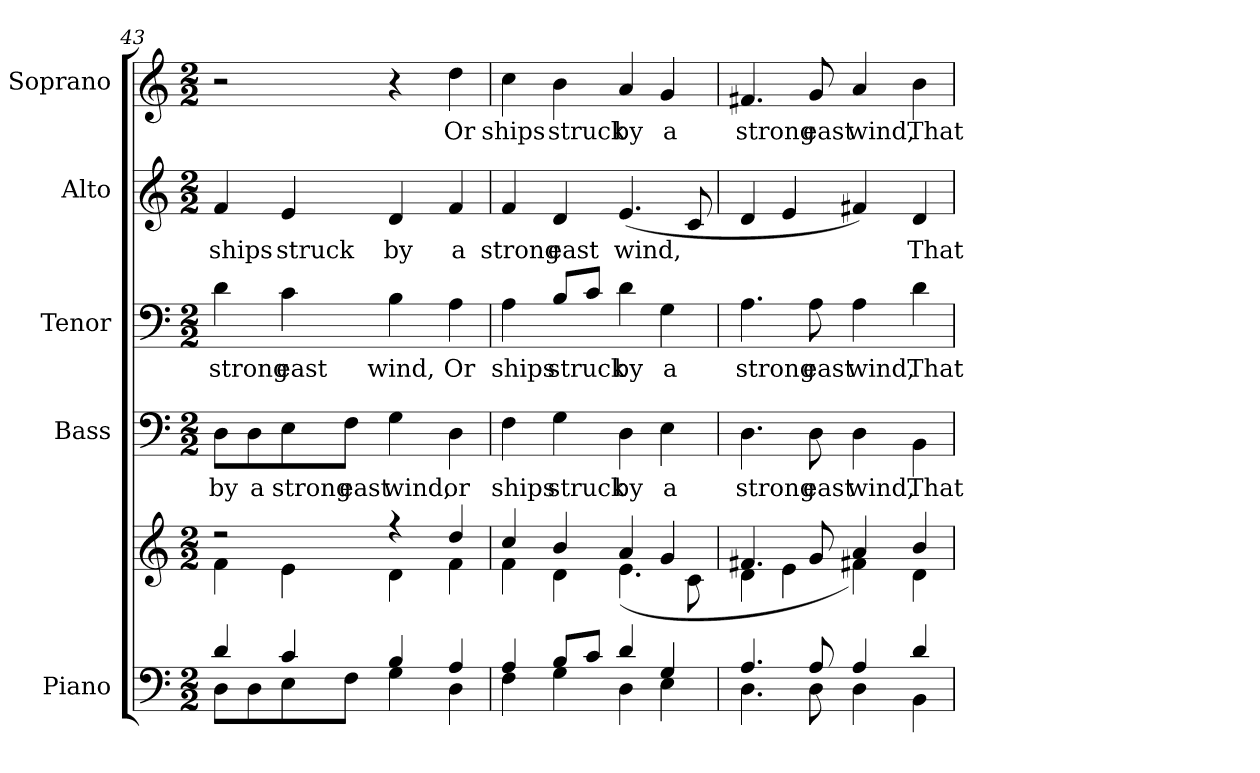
**kern	**kern	**kern	**text	**kern	**text	**kern	**text	**kern	**text
*part5	*part5	*part4	*part4	*part3	*part3	*part2	*part2	*part1	*part1
*staff6	*staff5	*staff4	*staff4	*staff3	*staff3	*staff2	*staff2	*staff1	*staff1
*I"Piano	*	*I"Bass	*	*I"Tenor	*	*I"Alto	*	*I"Soprano	*
*I'Pno.	*	*I'B.	*	*I'T.	*	*I'A.	*	*I'S.	*
!!LO:PB:g=z
*clefF4	*clefG2	*clefF4	*	*clefF4	*	*clefG2	*	*clefG2	*
*k[]	*k[]	*k[]	*	*k[]	*	*k[]	*	*k[]	*
*C:	*C:	*C:	*	*C:	*	*C:	*	*C:	*
*M2/2	*M2/2	*M2/2	*	*M2/2	*	*M2/2	*	*M2/2	*
=43	=43	=43	=43	=43	=43	=43	=43	=43	=43
*^	*^	*	*	*	*	*	*	*	*
!	!	!	!	!	!LO:LY:b:color=#000000	!	!	!	!	!	!
!	!	!	!	!	!	!	!LO:LY:b:color=#000000	!	!	!	!
!	!	!	!	!	!	!	!	!	!LO:LY:b:color=#000000	!	!
4di/	8Di\L	2r	4fi\	8Di\L	by	4di\	strong	4fi/	ships	2r	.
!	!	!	!	!	!LO:LY:b:color=#000000	!	!	!	!	!	!
.	8Di\	.	.	8Di\	a	.	.	.	.	.	.
!	!	!	!	!	!LO:LY:b:color=#000000	!	!	!	!	!	!
!	!	!	!	!	!	!	!LO:LY:b:color=#000000	!	!	!	!
!	!	!	!	!	!	!	!	!	!LO:LY:b:color=#000000	!	!
4ci/	8Ei\	.	4ei\	8Ei\	strong	4ci\	east	4ei/	struck	.	.
!	!	!	!	!	!LO:LY:b:color=#000000	!	!	!	!	!	!
.	8Fi\J	.	.	8Fi\J	east	.	.	.	.	.	.
!	!	!	!	!	!LO:LY:b:color=#000000	!	!	!	!	!	!
!	!	!	!	!	!	!	!LO:LY:b:color=#000000	!	!	!	!
!	!	!	!	!	!	!	!	!	!LO:LY:b:color=#000000	!	!
4Bi/	4Gi\	4r	4di\	4Gi\	wind,	4Bi\	wind,	4di/	by	4r	.
!	!	!	!	!	!LO:LY:b:color=#000000	!	!	!	!	!	!
!	!	!	!	!	!	!	!LO:LY:b:color=#000000	!	!	!	!
!	!	!	!	!	!	!	!	!	!LO:LY:b:color=#000000	!	!
!	!	!	!	!	!	!	!	!	!	!	!LO:LY:b:color=#000000
4Ai/	4Di\	4ddi/	4fi\	4Di\	or	4Ai\	Or	4fi/	a	4ddi\	Or
=44	=44	=44	=44	=44	=44	=44	=44	=44	=44	=44	=44
!	!	!	!	!	!LO:LY:b:color=#000000	!	!	!	!	!	!
!	!	!	!	!	!	!	!LO:LY:b:color=#000000	!	!	!	!
!	!	!	!	!	!	!	!	!	!LO:LY:b:color=#000000	!	!
!	!	!	!	!	!	!	!	!	!	!	!LO:LY:b:color=#000000
4Ai/	4Fi\	4cci/	4fi\	4Fi\	ships	4Ai\	ships	4fi/	strong	4cci\	ships
!	!	!	!	!	!LO:LY:b:color=#000000	!	!	!	!	!	!
!	!	!	!	!	!	!	!LO:LY:b:color=#000000	!	!	!	!
!	!	!	!	!	!	!	!	!	!LO:LY:b:color=#000000	!	!
!	!	!	!	!	!	!	!	!	!	!	!LO:LY:b:color=#000000
8Bi/L	4Gi\	4bi/	4di\	4Gi\	struck	8Bi/L	struck	4di/	east	4bi\	struck
8ci/J	.	.	.	.	.	8ci/J	.	.	.	.	.
!	!	!	!	!	!LO:LY:b:color=#000000	!	!	!	!	!	!
!	!	!	!	!	!	!	!LO:LY:b:color=#000000	!	!	!	!
!	!	!	!	!	!	!	!	!	!LO:LY:b:color=#000000	!	!
!	!	!	!	!	!	!	!	!	!	!	!LO:LY:b:color=#000000
4di/	4Di\	4ai/	(4.ei\	4Di\	by	4di\	by	(4.ei/	wind,	4ai/	by
!	!	!	!	!	!LO:LY:b:color=#000000	!	!	!	!	!	!
!	!	!	!	!	!	!	!LO:LY:b:color=#000000	!	!	!	!
!	!	!	!	!	!	!	!	!	!	!	!LO:LY:b:color=#000000
4Gi/	4Ei\	4gi/	.	4Ei\	a	4Gi\	a	.	.	4gi/	a
.	.	.	8ci\	.	.	.	.	8ci/	.	.	.
!!LO:PB:g=z
=45	=45	=45	=45	=45	=45	=45	=45	=45	=45	=45	=45
!	!	!	!	!	!LO:LY:b:color=#000000	!	!	!	!	!	!
!	!	!	!	!	!	!	!LO:LY:b:color=#000000	!	!	!	!
!	!	!	!	!	!	!	!	!	!	!	!LO:LY:b:color=#000000
4.Ai/	4.Di\	4.f#Xi/	4di\	4.Di\	strong	4.Ai\	strong	4di/	.	4.f#Xi/	strong
.	.	.	4ei\	.	.	.	.	4ei/	.	.	.
!	!	!	!	!	!LO:LY:b:color=#000000	!	!	!	!	!	!
!	!	!	!	!	!	!	!LO:LY:b:color=#000000	!	!	!	!
!	!	!	!	!	!	!	!	!	!	!	!LO:LY:b:color=#000000
8Ai/	8Di\	8gi/	.	8Di\	east	8Ai\	east	.	.	8gi/	east
!	!	!	!	!	!LO:LY:b:color=#000000	!	!	!	!	!	!
!	!	!	!	!	!	!	!LO:LY:b:color=#000000	!	!	!	!
!	!	!	!	!	!	!	!	!	!	!	!LO:LY:b:color=#000000
4Ai/	4Di\	4ai/	4f#Xi\)	4Di\	wind,	4Ai\	wind,	4f#Xi/)	.	4ai/	wind,
!	!	!	!	!	!LO:LY:b:color=#000000	!	!	!	!	!	!
!	!	!	!	!	!	!	!LO:LY:b:color=#000000	!	!	!	!
!	!	!	!	!	!	!	!	!	!LO:LY:b:color=#000000	!	!
!	!	!	!	!	!	!	!	!	!	!	!LO:LY:b:color=#000000
4di/	4BBi\	4bi/	4di\	4BBi\	That	4di\	That	4di/	That	4bi\	That
*v	*v	*	*	*	*	*	*	*	*	*	*
*	*v	*v	*	*	*	*	*	*	*	*
=	=	=	=	=	=	=	=	=	=
*-	*-	*-	*-	*-	*-	*-	*-	*-	*-
